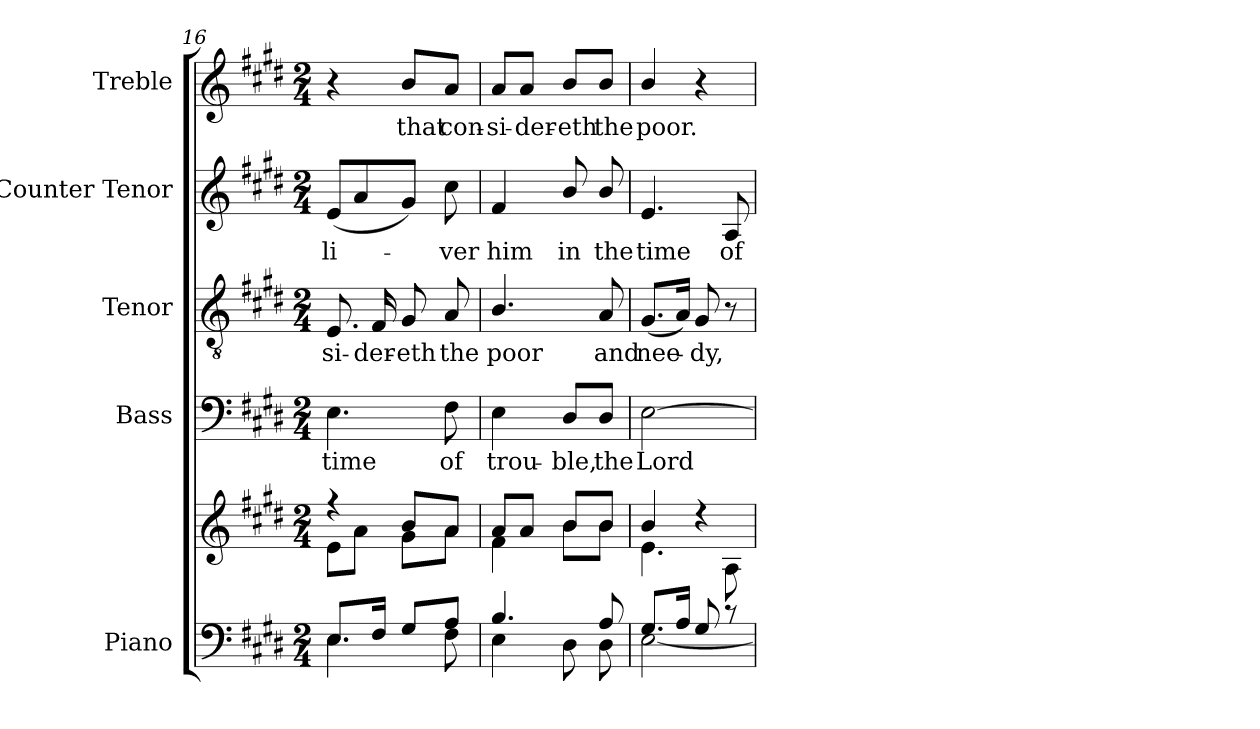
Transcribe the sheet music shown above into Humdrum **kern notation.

**kern	**kern	**kern	**text	**kern	**text	**kern	**text	**kern	**text
*part5	*part5	*part4	*part4	*part3	*part3	*part2	*part2	*part1	*part1
*staff6	*staff5	*staff4	*staff4	*staff3	*staff3	*staff2	*staff2	*staff1	*staff1
*I"Piano	*	*I"Bass	*	*I"Tenor	*	*I"Counter Tenor	*	*I"Treble	*
*I'Pno.	*	*I'B.	*	*I'T.	*	*	*	*	*
*clefF4	*clefG2	*clefF4	*	*clefGv2	*	*clefG2	*	*clefG2	*
*	*	*	*	*ITrd7c12	*	*	*	*	*
*k[f#c#g#d#]	*k[f#c#g#d#]	*k[f#c#g#d#]	*	*k[f#c#g#d#]	*	*k[f#c#g#d#]	*	*k[f#c#g#d#]	*
*E:	*E:	*E:	*	*E:	*	*E:	*	*E:	*
*M2/4	*M2/4	*M2/4	*	*M2/4	*	*M2/4	*	*M2/4	*
=16	=16	=16	=16	=16	=16	=16	=16	=16	=16
*^	*^	*	*	*	*	*	*	*	*
!	!	!	!	!	!LO:LY:b:color=#000000	!	!	!	!	!	!
!	!	!	!	!	!	!	!LO:LY:b:color=#000000	!	!	!	!
!	!	!	!	!	!	!	!	!	!LO:LY:b:color=#000000	!	!
8.Ei/L	4.Ei\	4r	8ei\L	4.Ei\	time	8.EEi/	-si-	(8ei/L	-li-	4r	.
.	.	.	8ai\J	.	.	.	.	8ai/	.	.	.
!	!	!	!	!	!	!	!LO:LY:b:color=#000000	!	!	!	!
16F#i/Jk	.	.	.	.	.	16FF#i/	-der-	.	.	.	.
!	!	!	!	!	!	!	!LO:LY:b:color=#000000	!	!	!	!
!	!	!	!	!	!	!	!	!	!	!	!LO:LY:b:color=#000000
8G#i/L	.	8bi/L	8g#i\L	.	.	8GG#i/	-eth	8g#i/J)	.	8bi/L	that
!	!	!	!	!	!LO:LY:b:color=#000000	!	!	!	!	!	!
!	!	!	!	!	!	!	!LO:LY:b:color=#000000	!	!	!	!
!	!	!	!	!	!	!	!	!	!LO:LY:b:color=#000000	!	!
!	!	!	!	!	!	!	!	!	!	!	!LO:LY:b:color=#000000
8Ai/J	8F#i\	8ai/J	8ai\J	8F#i\	of	8AAi/	the	8cc#i\	-ver	8ai/J	con-
=17	=17	=17	=17	=17	=17	=17	=17	=17	=17	=17	=17
!	!	!	!	!	!LO:LY:b:color=#000000	!	!	!	!	!	!
!	!	!	!	!	!	!	!LO:LY:b:color=#000000	!	!	!	!
!	!	!	!	!	!	!	!	!	!LO:LY:b:color=#000000	!	!
!	!	!	!	!	!	!	!	!	!	!	!LO:LY:b:color=#000000
4.Bi/	4Ei\	8ai/L	4f#i\	4Ei\	trou-	4.BBi/	poor	4f#i/	him	8ai/L	-si-
!	!	!	!	!	!	!	!	!	!	!	!LO:LY:b:color=#000000
.	.	8ai/J	.	.	.	.	.	.	.	8ai/J	-der-
!	!	!	!	!	!LO:LY:b:color=#000000	!	!	!	!	!	!
!	!	!	!	!	!	!	!	!	!LO:LY:b:color=#000000	!	!
!	!	!	!	!	!	!	!	!	!	!	!LO:LY:b:color=#000000
.	8D#i\	8bi/L	8bi\L	8D#i/L	-ble,	.	.	8bi/	in	8bi/L	-eth
!	!	!	!	!	!LO:LY:b:color=#000000	!	!	!	!	!	!
!	!	!	!	!	!	!	!LO:LY:b:color=#000000	!	!	!	!
!	!	!	!	!	!	!	!	!	!LO:LY:b:color=#000000	!	!
!	!	!	!	!	!	!	!	!	!	!	!LO:LY:b:color=#000000
8Ai/	8D#i\	8bi/J	8bi\J	8D#i/J	the	8AAi/	and	8bi/	the	8bi/J	the
!!LO:PB:g=z
=18	=18	=18	=18	=18	=18	=18	=18	=18	=18	=18	=18
!	!	!	!	!	!LO:LY:b:color=#000000	!	!	!	!	!	!
!	!	!	!	!	!	!	!LO:LY:b:color=#000000	!	!	!	!
!	!	!	!	!	!	!	!	!	!LO:LY:b:color=#000000	!	!
!	!	!	!	!	!	!	!	!	!	!	!LO:LY:b:color=#000000
8.G#i/L	[2Ei\	4bi/	4.ei\	[2Ei\	Lord	(8.GG#i/L	nee-	4.ei/	time	4bi/	poor.
16Ai/Jk	.	.	.	.	.	16AAi/Jk)	.	.	.	.	.
!	!	!	!	!	!	!	!LO:LY:b:color=#000000	!	!	!	!
8G#i/	.	4r	.	.	.	8GG#i/	-dy,	.	.	4r	.
!	!	!	!	!	!	!	!	!	!LO:LY:b:color=#000000	!	!
8r	.	.	8Ai\	.	.	8r	.	8Ai/	of	.	.
*v	*v	*	*	*	*	*	*	*	*	*	*
*	*v	*v	*	*	*	*	*	*	*	*
=	=	=	=	=	=	=	=	=	=
*-	*-	*-	*-	*-	*-	*-	*-	*-	*-
